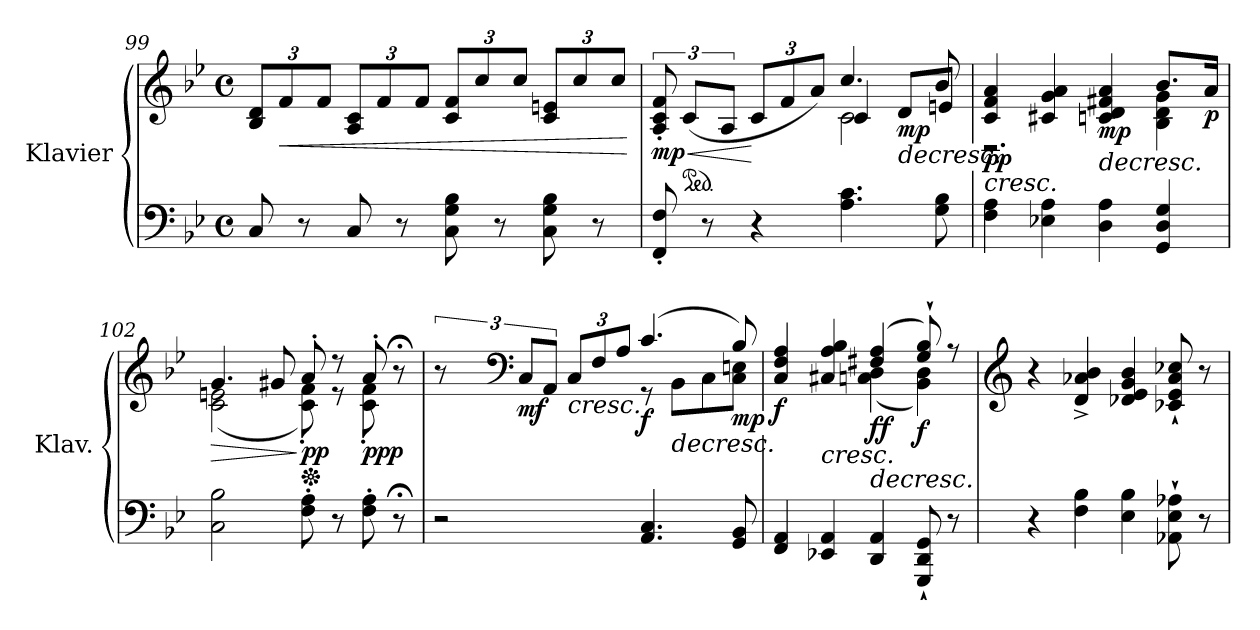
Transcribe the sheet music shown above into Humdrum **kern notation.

**kern	**kern	**dynam
*part1	*part1	*part1
*staff2	*staff1	*staff1/2
*I"Klavier	*	*
*I'Klav.	*	*
*clefF4	*clefG2	*
*k[b-e-]	*k[b-e-]	*
*M4/4	*M4/4	*
*met(c)	*met(c)	*
*MM102	*MM102	*
*	*Xbrackettup	*
=99	=99	=99
8C/	12B-/ 12d/L	.
!	!	!LO:HP:b
.	12f/	<
8r	.	.
.	12f/J	.
*	*MM100	*
8C/	12A/ 12c/L	.
.	12f/	.
8r	.	.
.	12f/J	.
*	*MM98	*
8C\ 8G\ 8B-\	12c/ 12f/L	.
.	12cc/	.
8r	.	.
.	12cc/J	.
*	*MM94	*
8C\ 8G\ 8B-\	12c/ 12en/L	.
.	12cc/	.
8r	.	.
.	12cc/J	.
.	.	[
=100	=100	=100
*	*brackettup	*
*	*MM48	*
!	!	!LO:HP:b
*	*^	*
*	*	*^	*
!	!	!	!	!LO:DY:n=1:b
8FF/' 8F/'	12A/' 12c/' 12f/'	2ryy	2ryy	< mp
*	*ped	*	*	*
*	*MM80	*	*	*
.	(12c/L	.	.	.
8r	.	.	.	.
.	12A/J	.	.	.
*	*Xbrackettup	*	*	*
*	*MM94	*	*	*
4r	12c/L	.	.	[
.	12f/	.	.	.
.	12a/J)	.	.	.
!	!	!	!	!LO:DY:n=2:b
!	!	!	!	!LO:DY:n=3:b
4.A\ 4.c\	4.cc/	2c\	4c/	fp mf
!	!	!	!	!LO:HP:b
!	!	!	!	!LO:DY:n=4:b
.	.	.	8d/L	> mp
8G\ 8B-\	8b-/	.	8en/J	.
=101	=101	=101	=101	=101
!	!	!	!	!LO:HP:b
!	!	!	!	!LO:DY:n=1:b
*	*	*v	*v	*
4F\ 4A\	4c/ 4f/ 4a/	2.r	< pp
4E-X\ 4A\	4c#X/ 4g/ 4a/	.	.
!	!	!	!LO:HP:n=1:b
!	!	!	!LO:DY:n=2:b
4D\ 4A\	4cn/ 4d/ 4f#X/ 4a/	.	] > mp
*	*MM48	*	*
4GG/ 4D/ 4G/	8.b-/L	4B-\ 4d\ 4g\	.
!	!	!	!LO:DY:n=3:b
.	16a/Jk	.	[ p
=102	=102	=102	=102
*	*MM94	*	*
!	!	!	!LO:HP:b
2C\ 2B-\	4.g/	(2c\ 2en\	>
.	8g#X/	.	.
*	*Xped	*	*
*	*MM80	*	*
!	!	!	!LO:DY:n=1:b
8F\' 8A\'	8a'/	8c\' 8f\')	] pp
8r	8r	8r	.
!	!	!	!LO:DY:n=2:b
8F\' 8A\'	8a'/	8c\' 8f\'	ppp
*	*MM10	*	*
8r;<	8r;<	8ryy	.
!!LO:LB:g=z	!!
=103	=103	=103	=103
*	*brackettup	*	*
*	*MM94	*	*
2r	12r	2ryy	.
*	*clefF4	*	*
!	!	!	!LO:DY:b
.	12C/L	.	mf
.	12AA/J	.	.
*	*Xbrackettup	*	*
*	*MM104	*	*
!	!	!	!LO:HP:b
.	12C/L	.	<
.	12F/	.	.
.	12A/J	.	.
!	!	!	!LO:DY:n=1:b
4.AA/ 4.C/	(4.c/	8r	] f
!	!	!	!LO:HP:b
.	.	8BB-\L	>
.	.	8C\	.
!	!	!	!LO:DY:n=2:b
8GG/ 8BB-/	8B-/)	8C\ 8En\J	[ mp
=104	=104	=104	=104
*	*MM94	*	*
!	!	!	!LO:DY:b
4FF/ 4AA/	4C/ 4F/ 4A/	2ryy	f
!	!	!	!LO:HP:b
4EE-X/ 4AA/	4C#X/ 4A/ 4B-/	.	<
!	!	!	!LO:HP:n=1:b
!	!	!	!LO:DY:n=1:b
4DD/ 4AA/	(4F#X/ 4A/	(4Cn\ 4D\	] > ff
!	!	!	!LO:DY:n=2:b
8GGG/` 8DD/` 8GG/`	8G/` 8B-/`)	4BB-\ 4D\)	[ f
8r	8r	.	.
*	*v	*v	*
=105	=105	=105
*	*clefG2	*
4r	4r	.
*	*MM92	*
4F\ 4B-\	4d/^ 4a-X/^ 4b-/^	.
*	*MM90	*
4E-\ 4B-\	4d-X/ 4e-/ 4g/ 4b-/	.
*	*MM48	*
8AA-X\` 8E-\` 8A-X\`	8c-X/` 8e-/` 8a-/` 8cc-X/`	.
8r	8r	.
.	.	]
=	=	=
*-	*-	*-
